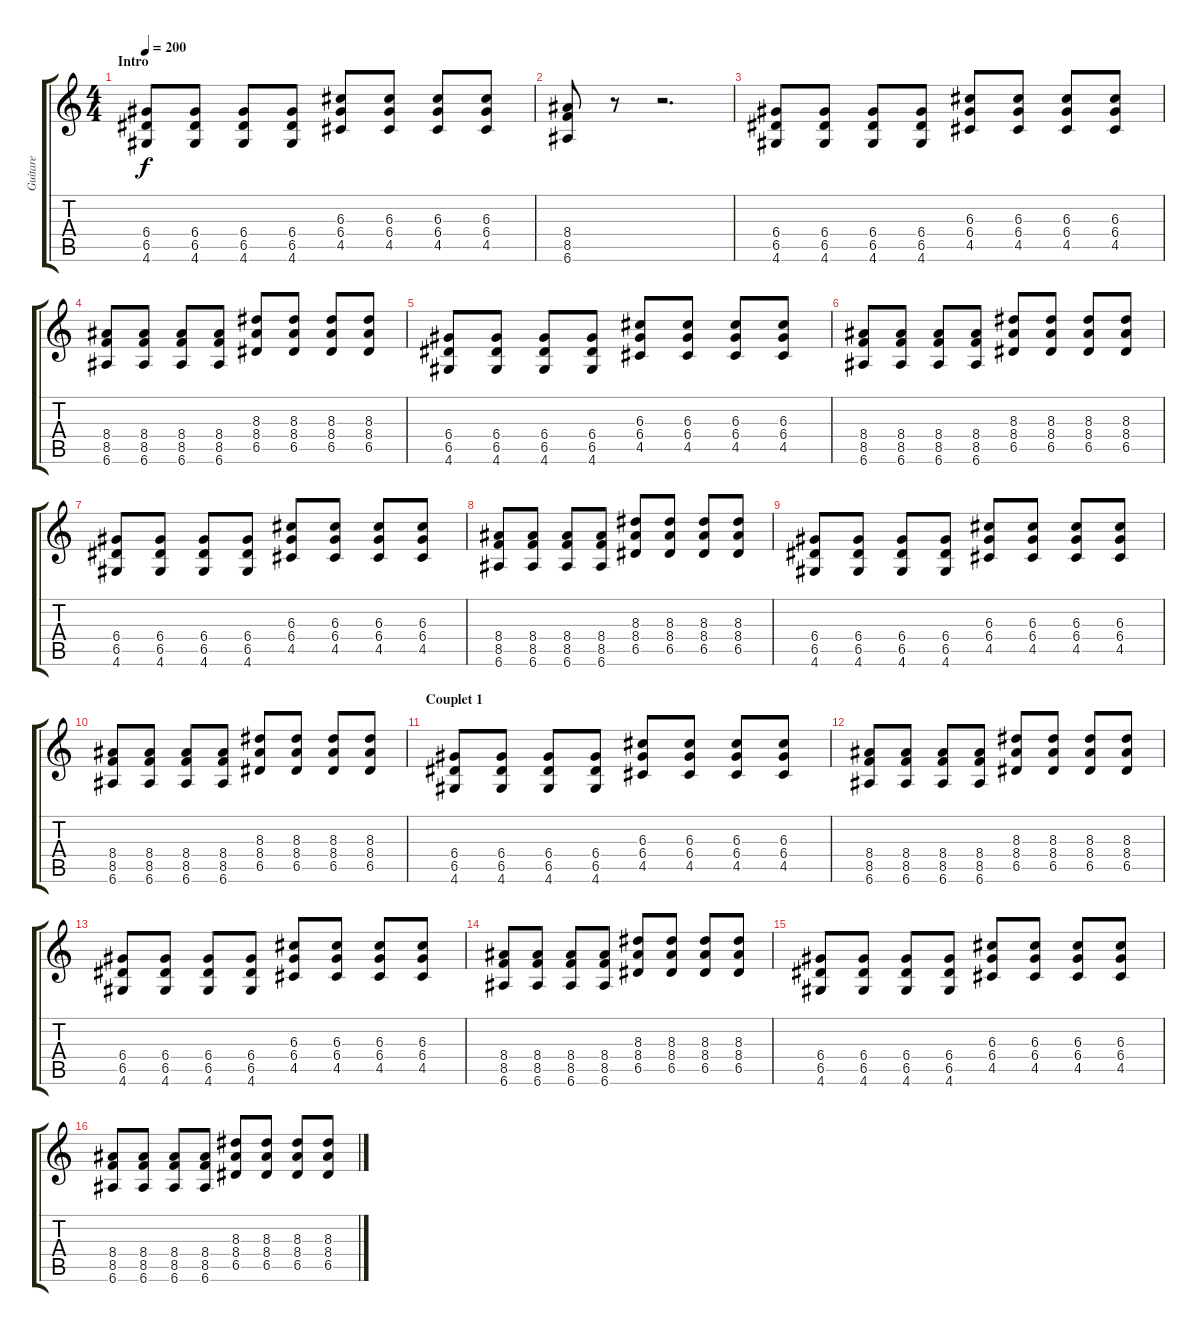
\track ("Guitare" "Guitare") {instrument overdrivenguitar}
\staff {score tabs}
\tuning (E4 B3 G3 D3 A2 E2) {hide}
\ts (4 4)
\section ("" "Intro")
\tempo 200
\clef g2
\ks c
(6.4 6.5 4.6).8{dy f instrument overdrivenguitar} (6.4 6.5 4.6).8 (6.4 6.5 4.6).8 (6.4 6.5 4.6).8 (6.3 6.4 4.5).8 (6.3 6.4 4.5).8 (6.3 6.4 4.5).8 (6.3 6.4 4.5).8 |
(8.4 8.5 6.6).8 r.8 r.2{d} |
(6.4 6.5 4.6).8 (6.4 6.5 4.6).8 (6.4 6.5 4.6).8 (6.4 6.5 4.6).8 (6.3 6.4 4.5).8 (6.3 6.4 4.5).8 (6.3 6.4 4.5).8 (6.3 6.4 4.5).8 |
(8.4 8.5 6.6).8 (8.4 8.5 6.6).8 (8.4 8.5 6.6).8 (8.4 8.5 6.6).8 (8.3 8.4 6.5).8 (8.3 8.4 6.5).8 (8.3 8.4 6.5).8 (8.3 8.4 6.5).8 |
(6.4 6.5 4.6).8 (6.4 6.5 4.6).8 (6.4 6.5 4.6).8 (6.4 6.5 4.6).8 (6.3 6.4 4.5).8 (6.3 6.4 4.5).8 (6.3 6.4 4.5).8 (6.3 6.4 4.5).8 |
(8.4 8.5 6.6).8 (8.4 8.5 6.6).8 (8.4 8.5 6.6).8 (8.4 8.5 6.6).8 (8.3 8.4 6.5).8 (8.3 8.4 6.5).8 (8.3 8.4 6.5).8 (8.3 8.4 6.5).8 |
(6.4 6.5 4.6).8 (6.4 6.5 4.6).8 (6.4 6.5 4.6).8 (6.4 6.5 4.6).8 (6.3 6.4 4.5).8 (6.3 6.4 4.5).8 (6.3 6.4 4.5).8 (6.3 6.4 4.5).8 |
(8.4 8.5 6.6).8 (8.4 8.5 6.6).8 (8.4 8.5 6.6).8 (8.4 8.5 6.6).8 (8.3 8.4 6.5).8 (8.3 8.4 6.5).8 (8.3 8.4 6.5).8 (8.3 8.4 6.5).8 |
(6.4 6.5 4.6).8 (6.4 6.5 4.6).8 (6.4 6.5 4.6).8 (6.4 6.5 4.6).8 (6.3 6.4 4.5).8 (6.3 6.4 4.5).8 (6.3 6.4 4.5).8 (6.3 6.4 4.5).8 |
(8.4 8.5 6.6).8 (8.4 8.5 6.6).8 (8.4 8.5 6.6).8 (8.4 8.5 6.6).8 (8.3 8.4 6.5).8 (8.3 8.4 6.5).8 (8.3 8.4 6.5).8 (8.3 8.4 6.5).8 |
\section ("" "Couplet 1")
(6.4 6.5 4.6).8 (6.4 6.5 4.6).8 (6.4 6.5 4.6).8 (6.4 6.5 4.6).8 (6.3 6.4 4.5).8 (6.3 6.4 4.5).8 (6.3 6.4 4.5).8 (6.3 6.4 4.5).8 |
(8.4 8.5 6.6).8 (8.4 8.5 6.6).8 (8.4 8.5 6.6).8 (8.4 8.5 6.6).8 (8.3 8.4 6.5).8 (8.3 8.4 6.5).8 (8.3 8.4 6.5).8 (8.3 8.4 6.5).8 |
(6.4 6.5 4.6).8 (6.4 6.5 4.6).8 (6.4 6.5 4.6).8 (6.4 6.5 4.6).8 (6.3 6.4 4.5).8 (6.3 6.4 4.5).8 (6.3 6.4 4.5).8 (6.3 6.4 4.5).8 |
(8.4 8.5 6.6).8 (8.4 8.5 6.6).8 (8.4 8.5 6.6).8 (8.4 8.5 6.6).8 (8.3 8.4 6.5).8 (8.3 8.4 6.5).8 (8.3 8.4 6.5).8 (8.3 8.4 6.5).8 |
(6.4 6.5 4.6).8 (6.4 6.5 4.6).8 (6.4 6.5 4.6).8 (6.4 6.5 4.6).8 (6.3 6.4 4.5).8 (6.3 6.4 4.5).8 (6.3 6.4 4.5).8 (6.3 6.4 4.5).8 |
(8.4 8.5 6.6).8 (8.4 8.5 6.6).8 (8.4 8.5 6.6).8 (8.4 8.5 6.6).8 (8.3 8.4 6.5).8 (8.3 8.4 6.5).8 (8.3 8.4 6.5).8 (8.3 8.4 6.5).8
